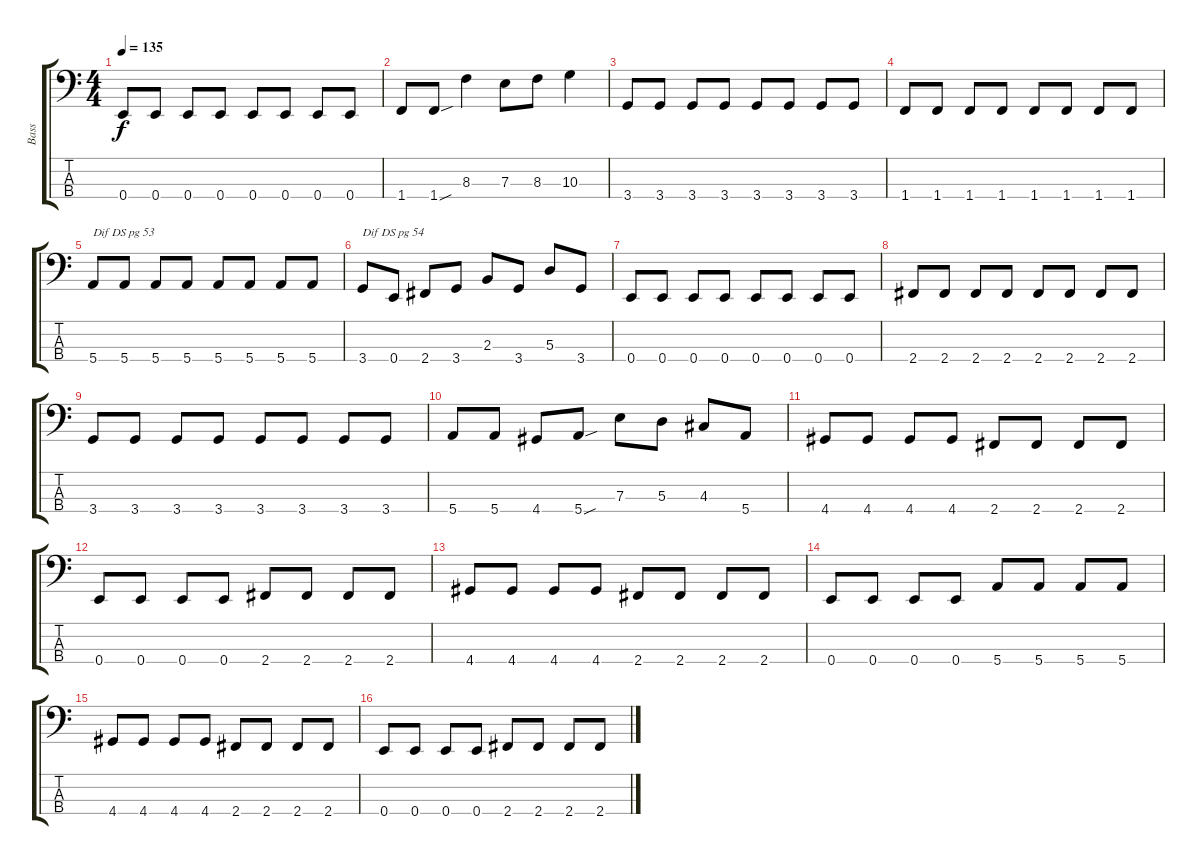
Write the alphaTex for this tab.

\track ("Bass" "Bass") {instrument electricbasspick}
\staff {score tabs}
\tuning (G2 D2 A1 E1) {hide}
\ts (4 4)
\tempo 135
\clef f4
\ks c
0.4.8{dy f} 0.4.8 0.4.8 0.4.8 0.4.8 0.4.8 0.4.8 0.4.8 |
1.4.8 1.4{sou}.8 8.3.4 7.3.8 8.3.8 10.3.4 |
3.4.8 3.4.8 3.4.8 3.4.8 3.4.8 3.4.8 3.4.8 3.4.8 |
1.4.8 1.4.8 1.4.8 1.4.8 1.4.8 1.4.8 1.4.8 1.4.8 |
5.4.8{txt "Dif DS pg 53"} 5.4.8 5.4.8 5.4.8 5.4.8 5.4.8 5.4.8 5.4.8 |
3.4.8{txt "Dif DS pg 54"} 0.4.8 2.4.8 3.4.8 2.3.8 3.4.8 5.3.8 3.4.8 |
0.4.8 0.4.8 0.4.8 0.4.8 0.4.8 0.4.8 0.4.8 0.4.8 |
2.4.8 2.4.8 2.4.8 2.4.8 2.4.8 2.4.8 2.4.8 2.4.8 |
3.4.8 3.4.8 3.4.8 3.4.8 3.4.8 3.4.8 3.4.8 3.4.8 |
5.4.8 5.4.8 4.4.8 5.4{sou}.8 7.3.8 5.3.8 4.3.8 5.4.8 |
4.4.8 4.4.8 4.4.8 4.4.8 2.4.8 2.4.8 2.4.8 2.4.8 |
0.4.8 0.4.8 0.4.8 0.4.8 2.4.8 2.4.8 2.4.8 2.4.8 |
4.4.8 4.4.8 4.4.8 4.4.8 2.4.8 2.4.8 2.4.8 2.4.8 |
0.4.8 0.4.8 0.4.8 0.4.8 5.4.8 5.4.8 5.4.8 5.4.8 |
4.4.8 4.4.8 4.4.8 4.4.8 2.4.8 2.4.8 2.4.8 2.4.8 |
0.4.8 0.4.8 0.4.8 0.4.8 2.4.8 2.4.8 2.4.8 2.4.8
